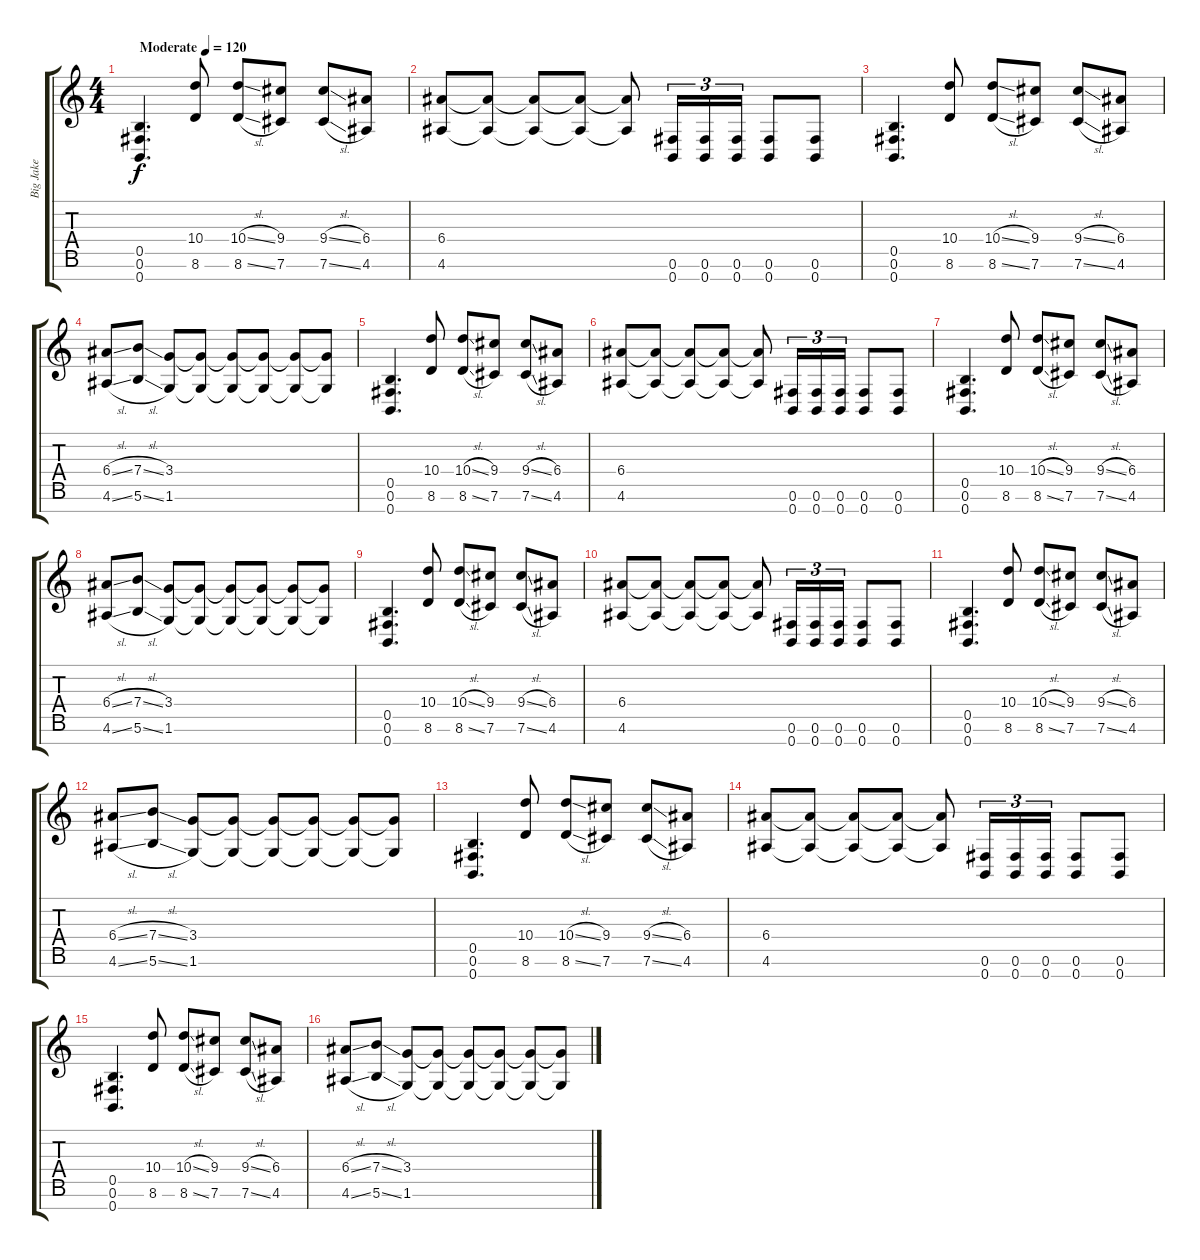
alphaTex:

\track ("Big Jake" "Big Jake") {instrument distortionguitar}
\staff {score tabs}
\tuning (Gb4 Db4 A3 E3 B2 Gb2 B1) {hide}
\ts (4 4)
\tempo (120 "Moderate")
\clef g2
\ks c
(0.5 0.6 0.7).4{d dy f instrument distortionguitar} (10.4 8.6).8 (10.4{sl} 8.6{sl}).8 (9.4 7.6).8 (9.4{sl} 7.6{sl}).8 (6.4 4.6).8 |
(6.4 4.6).8 (6.4{t} 4.6{t}).8 (6.4{t} 4.6{t}).8 (6.4{t} 4.6{t}).8 (6.4{t} 4.6{t}).8 (0.6 0.7).16{tu (3 2)} (0.6 0.7).16{tu (3 2)} (0.6 0.7).16{tu (3 2)} (0.6 0.7).8 (0.6 0.7).8 |
(0.5 0.6 0.7).4{d} (10.4 8.6).8 (10.4{sl} 8.6{sl}).8 (9.4 7.6).8 (9.4{sl} 7.6{sl}).8 (6.4 4.6).8 |
(6.4{sl} 4.6{sl}).8 (7.4{sl} 5.6{sl}).8 (3.4 1.6).8 (3.4{t} 1.6{t}).8 (3.4{t} 1.6{t}).8 (3.4{t} 1.6{t}).8 (3.4{t} 1.6{t}).8 (3.4{t} 1.6{t}).8 |
(0.5 0.6 0.7).4{d} (10.4 8.6).8 (10.4{sl} 8.6{sl}).8 (9.4 7.6).8 (9.4{sl} 7.6{sl}).8 (6.4 4.6).8 |
(6.4 4.6).8 (6.4{t} 4.6{t}).8 (6.4{t} 4.6{t}).8 (6.4{t} 4.6{t}).8 (6.4{t} 4.6{t}).8 (0.6 0.7).16{tu (3 2)} (0.6 0.7).16{tu (3 2)} (0.6 0.7).16{tu (3 2)} (0.6 0.7).8 (0.6 0.7).8 |
(0.5 0.6 0.7).4{d} (10.4 8.6).8 (10.4{sl} 8.6{sl}).8 (9.4 7.6).8 (9.4{sl} 7.6{sl}).8 (6.4 4.6).8 |
(6.4{sl} 4.6{sl}).8 (7.4{sl} 5.6{sl}).8 (3.4 1.6).8 (3.4{t} 1.6{t}).8 (3.4{t} 1.6{t}).8 (3.4{t} 1.6{t}).8 (3.4{t} 1.6{t}).8 (3.4{t} 1.6{t}).8 |
(0.5 0.6 0.7).4{d} (10.4 8.6).8 (10.4{sl} 8.6{sl}).8 (9.4 7.6).8 (9.4{sl} 7.6{sl}).8 (6.4 4.6).8 |
(6.4 4.6).8 (6.4{t} 4.6{t}).8 (6.4{t} 4.6{t}).8 (6.4{t} 4.6{t}).8 (6.4{t} 4.6{t}).8 (0.6 0.7).16{tu (3 2)} (0.6 0.7).16{tu (3 2)} (0.6 0.7).16{tu (3 2)} (0.6 0.7).8 (0.6 0.7).8 |
(0.5 0.6 0.7).4{d} (10.4 8.6).8 (10.4{sl} 8.6{sl}).8 (9.4 7.6).8 (9.4{sl} 7.6{sl}).8 (6.4 4.6).8 |
(6.4{sl} 4.6{sl}).8 (7.4{sl} 5.6{sl}).8 (3.4 1.6).8 (3.4{t} 1.6{t}).8 (3.4{t} 1.6{t}).8 (3.4{t} 1.6{t}).8 (3.4{t} 1.6{t}).8 (3.4{t} 1.6{t}).8 |
(0.5 0.6 0.7).4{d} (10.4 8.6).8 (10.4{sl} 8.6{sl}).8 (9.4 7.6).8 (9.4{sl} 7.6{sl}).8 (6.4 4.6).8 |
(6.4 4.6).8 (6.4{t} 4.6{t}).8 (6.4{t} 4.6{t}).8 (6.4{t} 4.6{t}).8 (6.4{t} 4.6{t}).8 (0.6 0.7).16{tu (3 2)} (0.6 0.7).16{tu (3 2)} (0.6 0.7).16{tu (3 2)} (0.6 0.7).8 (0.6 0.7).8 |
(0.5 0.6 0.7).4{d} (10.4 8.6).8 (10.4{sl} 8.6{sl}).8 (9.4 7.6).8 (9.4{sl} 7.6{sl}).8 (6.4 4.6).8 |
(6.4{sl} 4.6{sl}).8 (7.4{sl} 5.6{sl}).8 (3.4 1.6).8 (3.4{t} 1.6{t}).8 (3.4{t} 1.6{t}).8 (3.4{t} 1.6{t}).8 (3.4{t} 1.6{t}).8 (3.4{t} 1.6{t}).8
